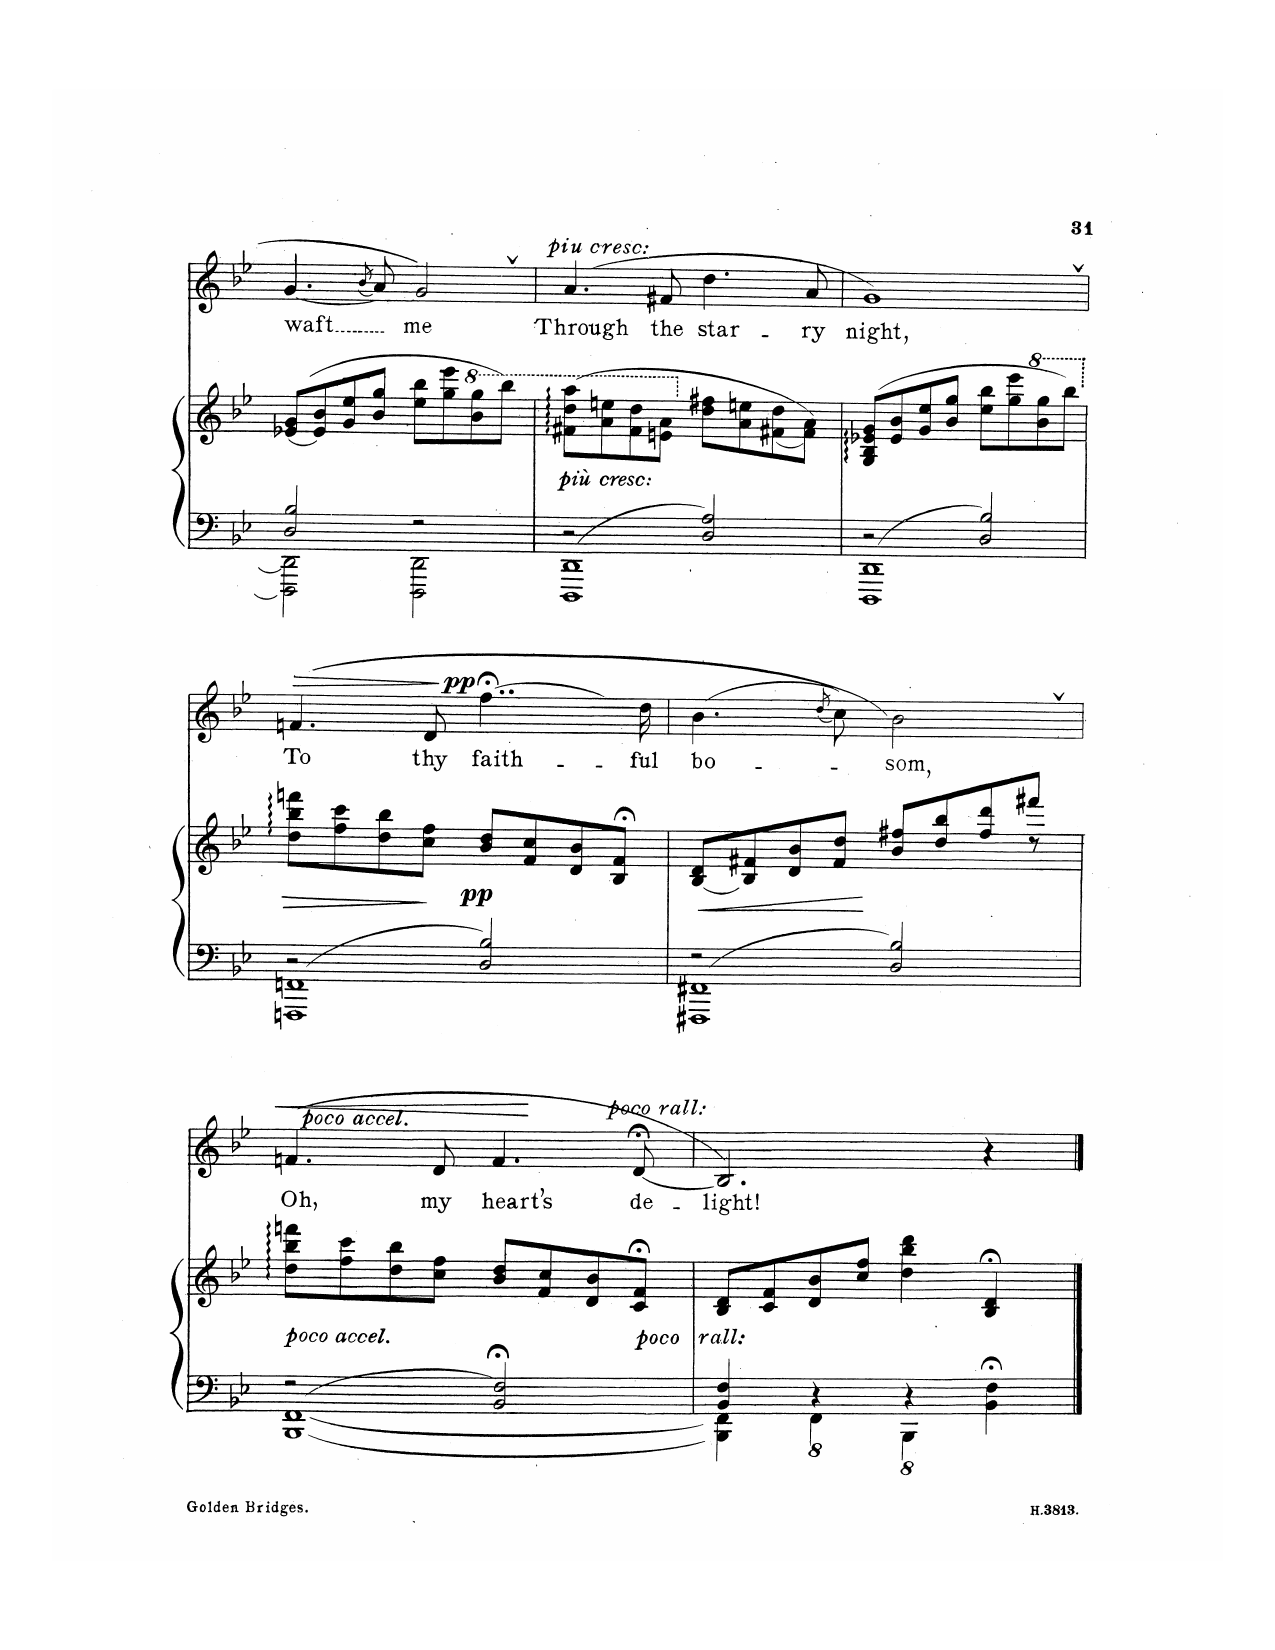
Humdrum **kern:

**kern	**kern	**dynam	**kern	**text	**dynam
*part2	*part2	*part2	*part1	*part1	*part1
*staff3	*staff2	*staff2/3	*staff1	*staff1	*staff1
*I"Piano	*	*	*I"Baritone	*	*
*I'Pno	*	*	*	*	*
*clefF4	*clefG2	*	*clefGv2	*	*
*k[b-e-]	*k[b-e-]	*	*k[b-e-]	*	*
*M8/8	*M8/8	*	*M8/8	*	*
=12	=12	=12	=12	=12	=12
*^	*	*	*	*	*
!	!	!	!	!LO:TX:a:color=#FFFFFF:t=.	!	!
2D/ 2B-/	2DDD\] 2DD\]	[8e-X/ 8g/L	.	(4.G/	waft	.
.	.	8e-/] 8b-/	.	.	.	.
.	.	8g/ 8ee-/	.	.	.	.
.	.	.	.	(8qB-/	.	.
.	.	8b-/ 8gg/J	.	8A/))	.	.
2r	2DDD\ 2DD\	8ee-\ 8bb-\L	.	2G,/	me	.
.	.	8gg\ 8eee-\	.	.	.	.
*	*	*8va	*	*	*	*
.	.	8bb-\ 8ggg\	.	.	.	.
.	.	8bbb-\J	.	.	.	.
=13	=13	=13	=13	=13	=13	=13
!	!	!	!	!LO:TX:a:i:t=più cresc.	!	!
!	!	!LO:TX:b:i:t=più cresc.	!	!	!	!
2r	(1DDD 1DD	(8ff#X\ 8ddd\ 8aaa\L	.	(4.A/	Through	.
.	.	8aa\ 8eeen\	.	.	.	.
.	.	8ff#\ 8ddd\	.	.	.	.
.	.	8een\ 8aa\J	.	8F#X/	the	.
*	*	*X8va	*	*	*	*
2D/ 2A/	.	8dd\ 8ff#X\L	.	4.d\	star-	.
.	.	8a\ 8een\	.	.	.	.
.	.	[8f#X\ 8dd\	.	.	.	.
.	.	8f#\] 8a\J)	.	8A/	-ry	.
=14	=14	=14	=14	=14	=14	=14
2r	1DDD 1DD	8G/ 8B-/ 8e-X/ 8g/L	.	1G,)	night,	.
.	.	8e-/ 8b-/	.	.	.	.
.	.	8g/ 8ee-/	.	.	.	.
.	.	8b-/ 8gg/J	.	.	.	.
2D/ 2B-/	.	8ee-\ 8bb-\L	.	.	.	.
.	.	8gg\ 8eee-\	.	.	.	.
*	*	*8va	*	*	*	*
.	.	8bb-\ 8ggg\	.	.	.	.
.	.	8bbb-\J)	.	.	.	.
=15	=15	=15	=15	=15	=15	=15
*	*	*X8va	*	*	*	*
!	!	!	!	!LO:TX:a:color=#FFFFFF:t=.	!	!
!	!	!	!LO:HP:b	!	!	!LO:HP:b
2r	1FFFn 1FFn	8dd\ 8bb-\ 8fffn\L	>	(4.Fn/	To	>
.	.	8ff\ 8ccc\	.	.	.	.
.	.	8dd\ 8bb-\	.	.	.	.
.	.	8cc\ 8ff\J	]	8D/	thy	]
!	!	!	!LO:DY:b	!	!	!LO:DY:a
2D/ 2B-/	.	8b-/ 8dd/L	pp	(4..f;<\	faith-	pp
.	.	8f/ 8cc/	.	.	.	.
.	.	8d/ 8b-/	.	.	.	.
.	.	8B-/;< 8f/;<J	.	.	.	.
.	.	.	.	16d\)	-ful	.
=16	=16	=16	=16	=16	=16	=16
!	!	!	!LO:HP:b	!	!	!
*	*	*^	*	*	*	*
2r	1FFF#X 1FF#X	[8B-/ 8d/L	2ryy	<	(4.B-\	bo-	.
.	.	8B-/] 8f#X/	.	.	.	.	.
.	.	8d/ 8b-/	.	.	.	.	.
.	.	.	.	.	(8qd/	.	.
.	.	8f#/ 8dd/J	.	.	8c\))	.	.
2D/ 2B-/	.	8b-/ 8ff#X/L	4ryy	[	2B-,\)	-som,	.
.	.	8dd/ 8bb-/	.	.	.	.	.
.	.	8ff#/ 8ddd/	8ryy	.	.	.	.
.	.	8fff#X/J	8r	.	.	.	.
=17	=17	=17	=17	=17	=17	=17	=17
!	!	!	!	!	!LO:TX:a:color=#FFFFFF:t=.	!	!
!	!	!	!	!	!LO:TX:i:t=poco accel.	!	!
!LO:TX:i:t=poco accel.	!	!	!	!	!	!	!
!	!	!	!	!	!	!	!LO:HP:b
*	*	*v	*v	*	*	*	*
2r	[<1BBB- [<1FF	8dd\ 8bb-\ 8fffn\L	.	(>4.Fn/	Oh,	<
.	.	8ff\ 8ccc\	.	.	.	.
.	.	8dd\ 8bb-\	.	.	.	.
.	.	8cc\ 8ff\J	.	8D/	my	.
2BB-/;< 2F/;<	.	8b-/ 8dd/L	.	4.F/	heart's	[
.	.	8f/ 8cc/	.	.	.	.
.	.	8d/ 8b-/	.	.	.	.
!	!	!	!	!LO:TX:i:t=poco rall.	!	!
.	.	8c/;< 8f/;<J	.	(8D;</	de-	.
=18	=18	=18	=18	=18	=18	=18
!LO:TX:i:t=poco rall.	!	!	!	!	!	!
4BB-/ 4F/	4BBB-\] 4FF\]	8B-/ 8d/L	.	2.BB-/))	-light!	.
.	.	8c/ 8f/	.	.	.	.
4r	4FFF\ 4FF\	8d/ 8b-/	.	.	.	.
.	.	8cc/ 8ff/J	.	.	.	.
4r	4BBBB-\ 4BBB-\	4dd\ 4bb-\ 4ddd\	.	.	.	.
4BB-\;< 4F\;<	4ryy	4B-/;< 4d/;<	.	4r	.	.
*v	*v	*	*	*	*	*
==	==	==	==	==	==
*-	*-	*-	*-	*-	*-
